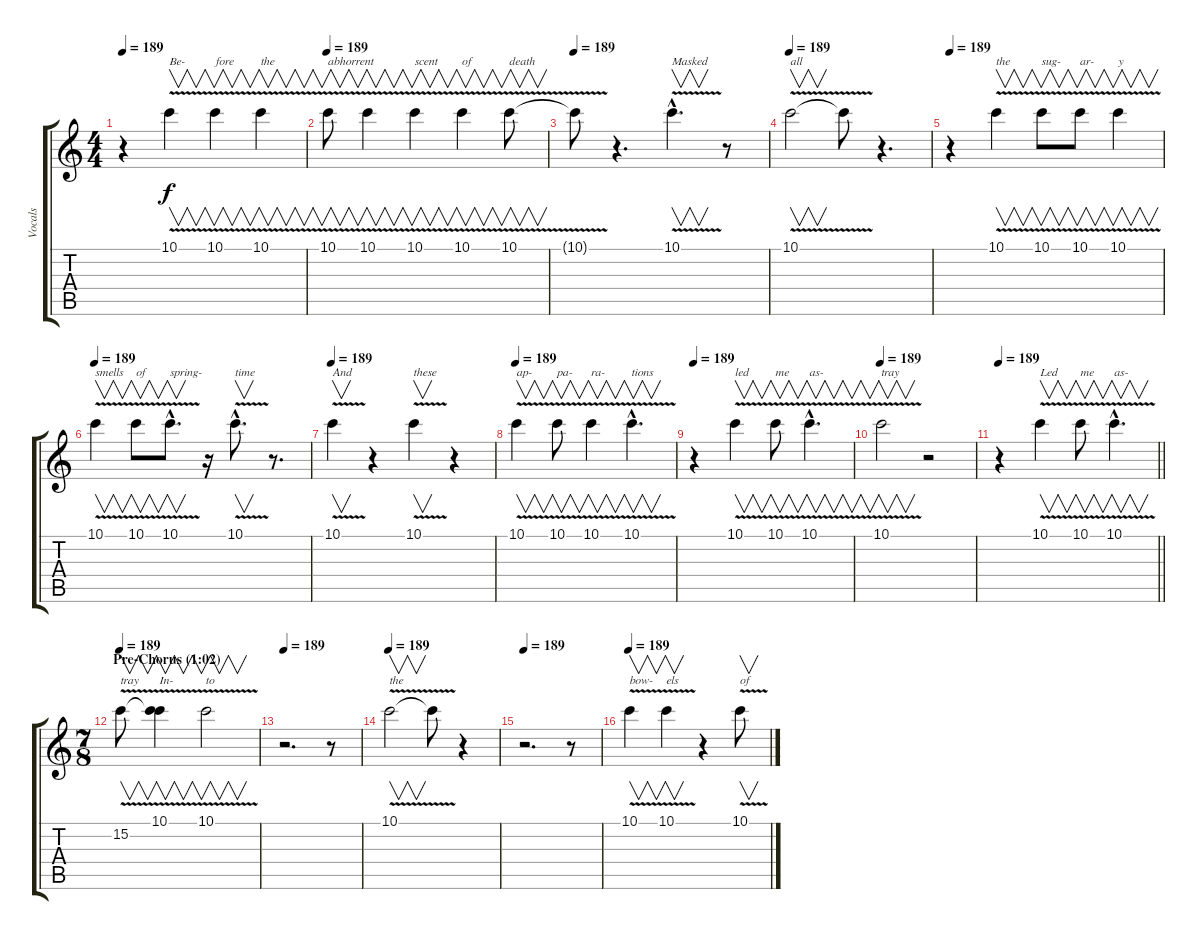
\track ("Vocals" "Vocals") {instrument guitarharmonics}
\staff {score tabs}
\tuning (D4 A3 F3 C3 G2 C2) {hide}
\ts (4 4)
\tempo 189
\clef g2
\ks c
r.4{dy f} 10.1{v}.4{v txt "Be-"} 10.1{v}.4{v txt "fore"} 10.1{v}.4{v txt "the"} |
\tempo 189
10.1{v}.8{v txt "abhorrent"} 10.1{v}.4{v} 10.1{v}.4{v txt "scent"} 10.1{v}.4{v txt "of"} 10.1{v}.8{v txt "death"} |
\tempo 189
10.1{t}.8 r.4{d} 10.1{v hac}.4{v d txt "Masked"} r.8 |
\tempo 189
10.1{v}.2{v txt "all"} 10.1{t}.8 r.4{d} |
\tempo 189
r.4 10.1{v}.4{v txt "the"} 10.1{v}.8{v txt "sug-"} 10.1{v}.8{v txt "ar-"} 10.1{v}.4{v txt "y"} |
\tempo 189
10.1{v}.4{v txt "smells"} 10.1{v}.8{v txt "of"} 10.1{v hac}.8{v d txt "spring-"} r.16 10.1{v hac}.8{v d txt "time"} r.8{d} |
\tempo 189
10.1{v}.4{v txt "And"} r.4 10.1{v}.4{v txt "these"} r.4 |
\tempo 189
10.1{v}.4{v txt "ap-"} 10.1{v}.8{v txt "pa-"} 10.1{v}.4{v txt "ra-"} 10.1{v hac}.4{v d txt "tions"} |
\tempo 189
r.4 10.1{v}.4{v txt "led"} 10.1{v}.8{v txt "me"} 10.1{v hac}.4{v d txt "as-"} |
\tempo 189
10.1{v}.2{v txt "tray"} r.2 |
\tempo 189
\barLineRight lightlight
r.4 10.1{v}.4{v txt "Led"} 10.1{v}.8{v txt "me"} 10.1{v hac}.4{v d txt "as-"} |
\ts (7 8)
\section ("" "Pre-Chorus (1:02)")
\tempo 189
15.2{v}.8{v txt "tray"} (10.1{v} 15.2{t}).4{v txt "In-"} 10.1{v}.2{v txt "to"} |
\tempo 189
r.2{d} r.8 |
\tempo 189
10.1{v}.2{v txt "the"} 10.1{t}.8 r.4 |
\tempo 189
r.2{d} r.8 |
\tempo 189
10.1{v}.4{v txt "bow-"} 10.1{v}.4{v txt "els"} r.4 10.1{v}.8{v txt "of"}
